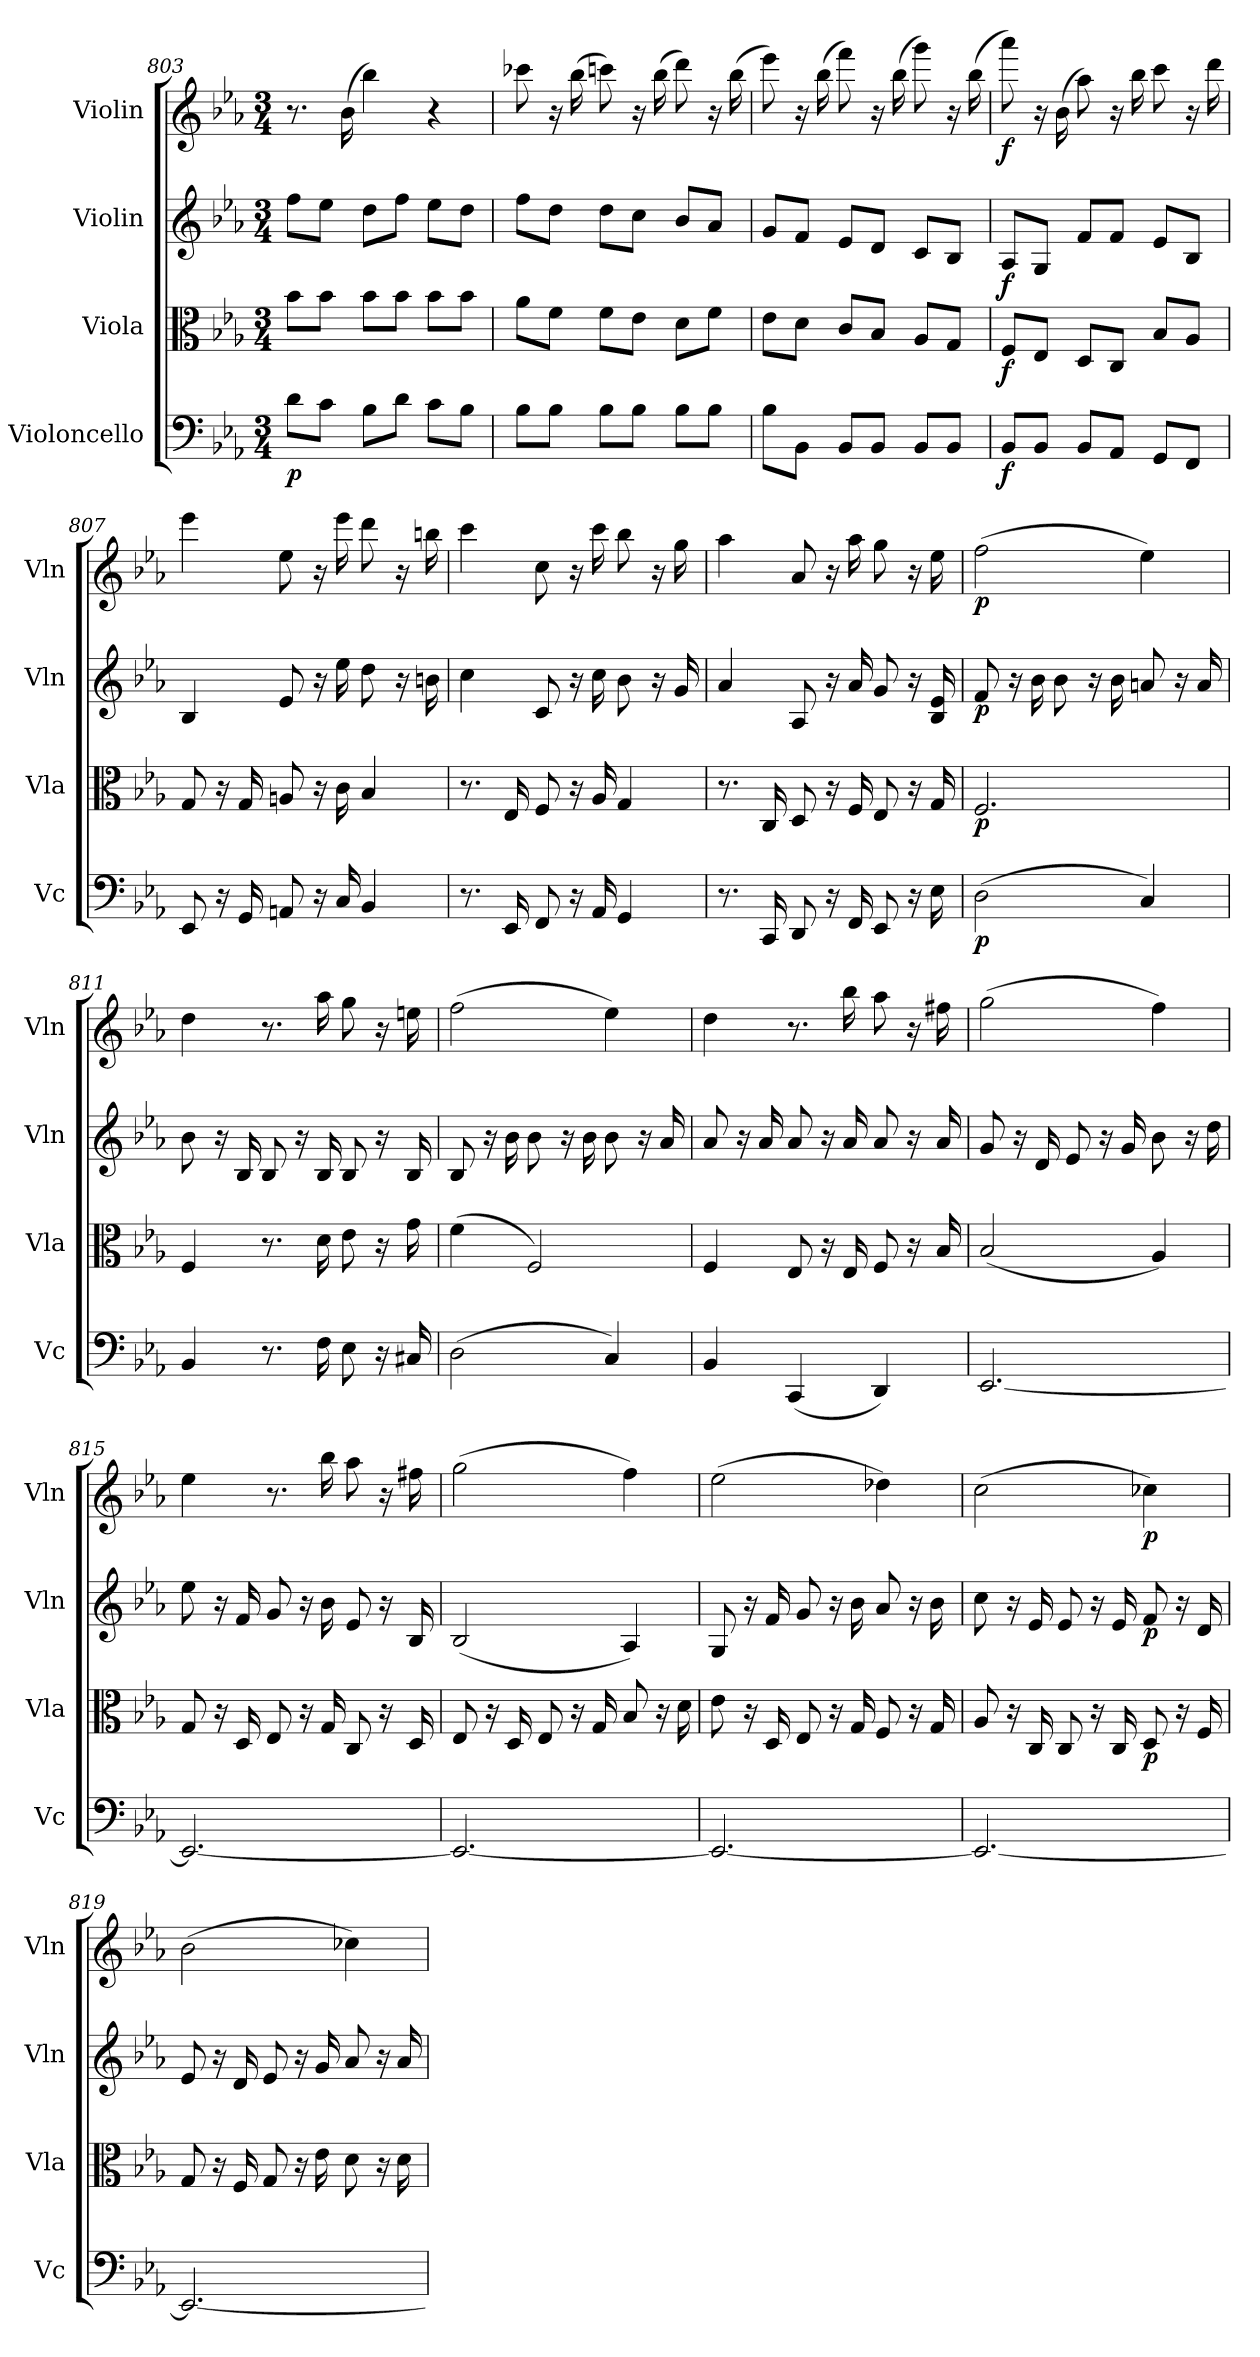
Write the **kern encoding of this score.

**kern	**dynam	**kern	**dynam	**kern	**dynam	**kern	**dynam
*part4	*part4	*part3	*part3	*part2	*part2	*part1	*part1
*staff4	*staff4	*staff3	*staff3	*staff2	*staff2	*staff1	*staff1
*I"Violoncello	*	*I"Viola	*	*I"Violin	*	*I"Violin	*
*I'Vc	*	*I'Vla	*	*I'Vln	*	*I'Vln	*
*clefF4	*	*clefC3	*	*clefG2	*	*clefG2	*
*k[b-e-a-]	*	*k[b-e-a-]	*	*k[b-e-a-]	*	*k[b-e-a-]	*
*M3/4	*	*M3/4	*	*M3/4	*	*M3/4	*
=803	=803	=803	=803	=803	=803	=803	=803
8d\L	p	8b-\L	.	8ff\L	.	8.r	.
8c\J	.	8b-\J	.	8ee-\J	.	.	.
.	.	.	.	.	.	(16b-	.
8B-\L	.	8b-\L	.	8dd\L	.	4bb-)	.
8d\J	.	8b-\J	.	8ff\J	.	.	.
8c\L	.	8b-\L	.	8ee-\L	.	4r	.
8B-\J	.	8b-\J	.	8dd\J	.	.	.
=804	=804	=804	=804	=804	=804	=804	=804
8B-\L	.	8a-\L	.	8ff\L	.	8ccc-X	.
8B-\J	.	8f\J	.	8dd\J	.	16r	.
.	.	.	.	.	.	(16bb-	.
8B-\L	.	8f\L	.	8dd\L	.	8cccn)	.
8B-\J	.	8e-\J	.	8cc\J	.	16r	.
.	.	.	.	.	.	(16bb-	.
8B-\L	.	8d\L	.	8b-/L	.	8ddd)	.
8B-\J	.	8f\J	.	8a-/J	.	16r	.
.	.	.	.	.	.	(16bb-	.
=805	=805	=805	=805	=805	=805	=805	=805
8B-\L	.	8e-\L	.	8g/L	.	8eee-)	.
8BB-\J	.	8d\J	.	8f/J	.	16r	.
.	.	.	.	.	.	(16bb-	.
8BB-/L	.	8c/L	.	8e-/L	.	8fff)	.
8BB-/J	.	8B-/J	.	8d/J	.	16r	.
.	.	.	.	.	.	(16bb-	.
8BB-/L	.	8A-/L	.	8c/L	.	8ggg)	.
8BB-/J	.	8G/J	.	8B-/J	.	16r	.
.	.	.	.	.	.	(16bb-	.
=806	=806	=806	=806	=806	=806	=806	=806
8BB-/L	f	8F/L	f	8A-/L	f	8aaa-)	f
8BB-/J	.	8E-/J	.	8G/J	.	16r	.
.	.	.	.	.	.	(16b-	.
8BB-/L	.	8D/L	.	8f/L	.	8aa-)	.
8AA-/J	.	8C/J	.	8f/J	.	16r	.
.	.	.	.	.	.	16bb-	.
8GG/L	.	8B-/L	.	8e-/L	.	8ccc	.
8FF/J	.	8A-/J	.	8B-/J	.	16r	.
.	.	.	.	.	.	16ddd	.
=807	=807	=807	=807	=807	=807	=807	=807
8EE-	.	8G	.	4B-	.	4eee-	.
16r	.	16r	.	.	.	.	.
16GG	.	16G	.	.	.	.	.
8AAn	.	8An	.	8e-	.	8ee-	.
16r	.	16r	.	16r	.	16r	.
16C	.	16c	.	16ee-	.	16eee-	.
4BB-	.	4B-	.	8dd	.	8ddd	.
.	.	.	.	16r	.	16r	.
.	.	.	.	16bn	.	16bbn	.
=808	=808	=808	=808	=808	=808	=808	=808
8.r	.	8.r	.	4cc	.	4ccc	.
16EE-	.	16E-	.	.	.	.	.
8FF	.	8F	.	8c	.	8cc	.
16r	.	16r	.	16r	.	16r	.
16AA-	.	16A-	.	16cc	.	16ccc	.
4GG	.	4G	.	8b-	.	8bb-	.
.	.	.	.	16r	.	16r	.
.	.	.	.	16g	.	16gg	.
=809	=809	=809	=809	=809	=809	=809	=809
8.r	.	8.r	.	4a-	.	4aa-	.
16CC	.	16C	.	.	.	.	.
8DD	.	8D	.	8A-	.	8a-	.
16r	.	16r	.	16r	.	16r	.
16FF	.	16F	.	16a-	.	16aa-	.
8EE-	.	8E-	.	8g	.	8gg	.
16r	.	16r	.	16r	.	16r	.
16E-	.	16G	.	16B- 16e-	.	16ee-	.
=810	=810	=810	=810	=810	=810	=810	=810
(2D	p	2.F	p	8f	p	(2ff	p
.	.	.	.	16r	.	.	.
.	.	.	.	16b-	.	.	.
.	.	.	.	8b-	.	.	.
.	.	.	.	16r	.	.	.
.	.	.	.	16b-	.	.	.
4C)	.	.	.	8an	.	4ee-)	.
.	.	.	.	16r	.	.	.
.	.	.	.	16a	.	.	.
=811	=811	=811	=811	=811	=811	=811	=811
4BB-	.	4F	.	8b-	.	4dd	.
.	.	.	.	16r	.	.	.
.	.	.	.	16B-	.	.	.
8.r	.	8.r	.	8B-	.	8.r	.
.	.	.	.	16r	.	.	.
16F	.	16d	.	16B-	.	16aa-	.
8E-	.	8e-	.	8B-	.	8gg	.
16r	.	16r	.	16r	.	16r	.
16C#X	.	16g	.	16B-	.	16een	.
=812	=812	=812	=812	=812	=812	=812	=812
(2D	.	(4f	.	8B-	.	(2ff	.
.	.	.	.	16r	.	.	.
.	.	.	.	16b-	.	.	.
.	.	2F)	.	8b-	.	.	.
.	.	.	.	16r	.	.	.
.	.	.	.	16b-	.	.	.
4C)	.	.	.	8b-	.	4ee-)	.
.	.	.	.	16r	.	.	.
.	.	.	.	16a-	.	.	.
=813	=813	=813	=813	=813	=813	=813	=813
4BB-	.	4F	.	8a-	.	4dd	.
.	.	.	.	16r	.	.	.
.	.	.	.	16a-	.	.	.
(4CC	.	8E-	.	8a-	.	8.r	.
.	.	16r	.	16r	.	.	.
.	.	16E-	.	16a-	.	16bb-	.
4DD)	.	8F	.	8a-	.	8aa-	.
.	.	16r	.	16r	.	16r	.
.	.	16B-	.	16a-	.	16ff#X	.
=814	=814	=814	=814	=814	=814	=814	=814
[2.EE-	.	(2B-	.	8g	.	(2gg	.
.	.	.	.	16r	.	.	.
.	.	.	.	16d	.	.	.
.	.	.	.	8e-	.	.	.
.	.	.	.	16r	.	.	.
.	.	.	.	16g	.	.	.
.	.	4A-)	.	8b-	.	4ff)	.
.	.	.	.	16r	.	.	.
.	.	.	.	16dd	.	.	.
=815	=815	=815	=815	=815	=815	=815	=815
2.EE-_	.	8G	.	8ee-	.	4ee-	.
.	.	16r	.	16r	.	.	.
.	.	16D	.	16f	.	.	.
.	.	8E-	.	8g	.	8.r	.
.	.	16r	.	16r	.	.	.
.	.	16G	.	16b-	.	16bb-	.
.	.	8C	.	8e-	.	8aa-	.
.	.	16r	.	16r	.	16r	.
.	.	16D	.	16B-	.	16ff#X	.
=816	=816	=816	=816	=816	=816	=816	=816
2.EE-_	.	8E-	.	(2B-	.	(2gg	.
.	.	16r	.	.	.	.	.
.	.	16D	.	.	.	.	.
.	.	8E-	.	.	.	.	.
.	.	16r	.	.	.	.	.
.	.	16G	.	.	.	.	.
.	.	8B-	.	4A-)	.	4ff)	.
.	.	16r	.	.	.	.	.
.	.	16d	.	.	.	.	.
=817	=817	=817	=817	=817	=817	=817	=817
2.EE-_	.	8e-	.	8G	.	(2ee-	.
.	.	16r	.	16r	.	.	.
.	.	16D	.	16f	.	.	.
.	.	8E-	.	8g	.	.	.
.	.	16r	.	16r	.	.	.
.	.	16G	.	16b-	.	.	.
.	.	8F	.	8a-	.	4dd-X)	.
.	.	16r	.	16r	.	.	.
.	.	16G	.	16b-	.	.	.
=818	=818	=818	=818	=818	=818	=818	=818
2.EE-_	.	8A-	.	8cc	.	(2cc	.
.	.	16r	.	16r	.	.	.
.	.	16C	.	16e-	.	.	.
.	.	8C	.	8e-	.	.	.
.	.	16r	.	16r	.	.	.
.	.	16C	.	16e-	.	.	.
.	.	8D	p	8f	p	4cc-X)	p
.	.	16r	.	16r	.	.	.
.	.	16F	.	16d	.	.	.
=819	=819	=819	=819	=819	=819	=819	=819
2.EE-_	.	8G	.	8e-	.	(2b-	.
.	.	16r	.	16r	.	.	.
.	.	16F	.	16d	.	.	.
.	.	8G	.	8e-	.	.	.
.	.	16r	.	16r	.	.	.
.	.	16e-	.	16g	.	.	.
.	.	8d	.	8a-	.	4cc-X)	.
.	.	16r	.	16r	.	.	.
.	.	16d	.	16a-	.	.	.
=	=	=	=	=	=	=	=
*-	*-	*-	*-	*-	*-	*-	*-
